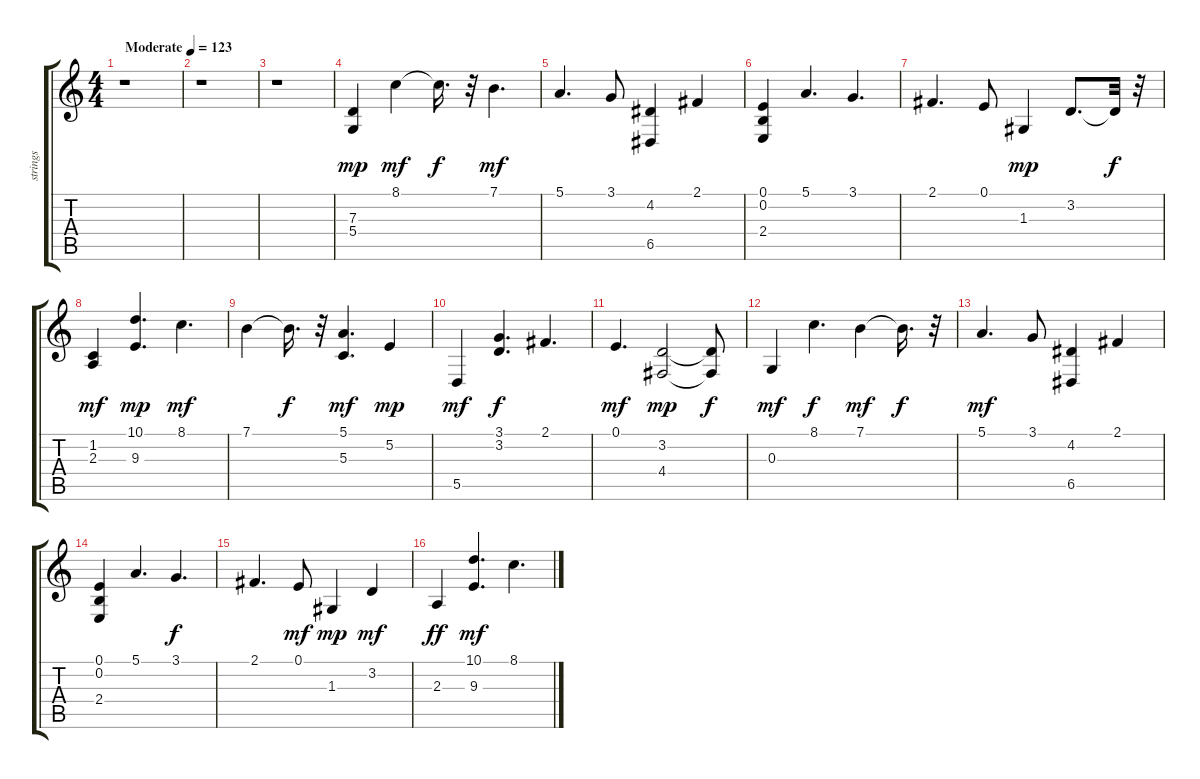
\track ("strings " "strings ") {instrument stringensemble1}
\staff {score tabs}
\tuning (E4 B3 G3 D3 A2 E2) {hide}
\ts (4 4)
\tempo (123 "Moderate")
\clef g2
\ks c
r.1{dy mp instrument stringensemble1} |
r.1 |
r.1 |
(7.3 5.4).4 8.1.4{dy mf} 8.1{t}.16{d dy f} r.32 7.1.4{d dy mf} |
5.1.4{d} 3.1.8 (4.2 6.5).4 2.1.4 |
(0.1 0.2 2.4).4 5.1.4{d} 3.1.4{d} |
2.1.4{d} 0.1.8 1.3.4{dy mp} 3.2.8{d} 3.2{t}.32{dy f} r.32 |
(1.2 2.3).4{dy mf} (10.1 9.3).4{d dy mp} 8.1.4{d dy mf} |
7.1.4 7.1{t}.16{d dy f} r.32 (5.1 5.3).4{d dy mf} 5.2.4{dy mp} |
5.5.4{dy mf} (3.1 3.2).4{d dy f} 2.1.4{d} |
0.1.4{d dy mf} (3.2 4.4).2{dy mp} (3.2{t} 4.4{t}).8{dy f} |
0.3.4{dy mf} 8.1.4{d dy f} 7.1.4{dy mf} 7.1{t}.16{d dy f} r.32 |
5.1.4{d dy mf} 3.1.8 (4.2 6.5).4 2.1.4 |
(0.1 0.2 2.4).4 5.1.4{d} 3.1.4{d dy f} |
2.1.4{d} 0.1.8{dy mf} 1.3.4{dy mp} 3.2.4{dy mf} |
2.3.4{dy ff} (10.1 9.3).4{d dy mf} 8.1.4{d}
